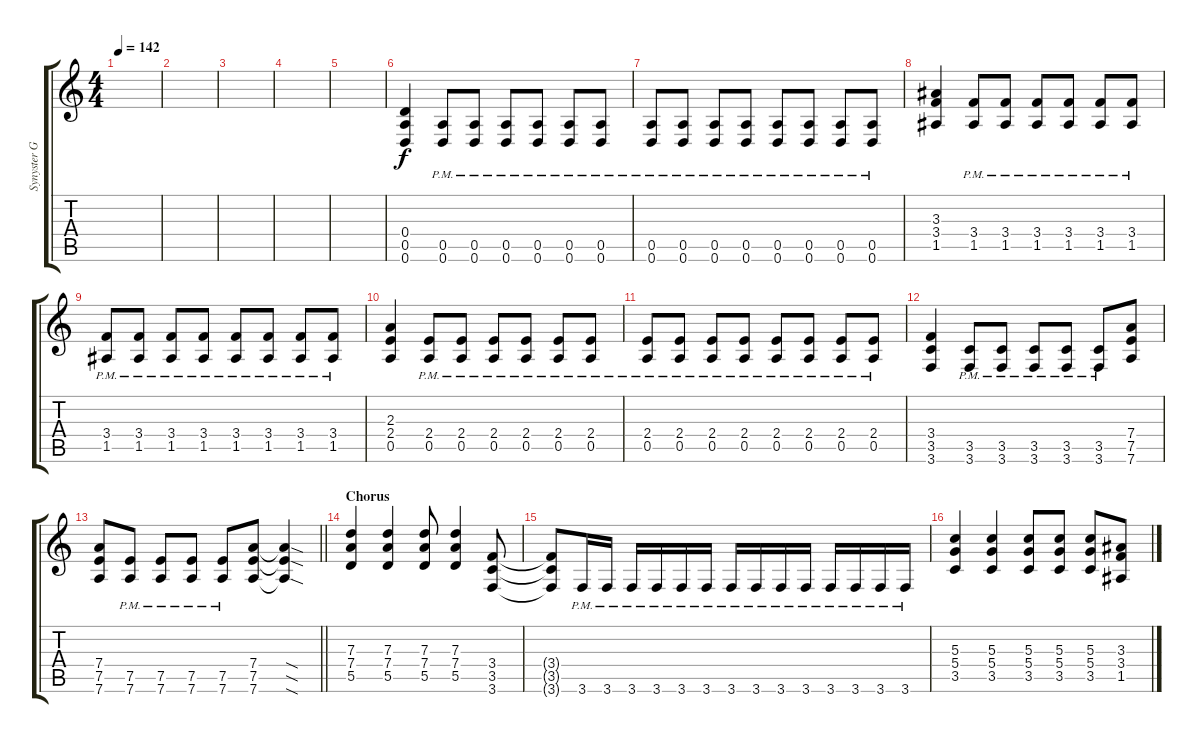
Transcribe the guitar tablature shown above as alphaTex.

\track ("Synyster Gates Rhythm" "Synyster G") {instrument distortionguitar}
\staff {score tabs}
\tuning (E4 B3 G3 D3 A2 D2) {hide}
\ts (4 4)
\tempo 142
\clef g2
\ks c
|
|
|
|
|
(0.4 0.5 0.6).4{volume 13} (0.5{pm} 0.6{pm}).8 (0.5{pm} 0.6{pm}).8 (0.5{pm} 0.6{pm}).8 (0.5{pm} 0.6{pm}).8 (0.5{pm} 0.6{pm}).8 (0.5{pm} 0.6{pm}).8 |
(0.5{pm} 0.6{pm}).8 (0.5{pm} 0.6{pm}).8 (0.5{pm} 0.6{pm}).8 (0.5{pm} 0.6{pm}).8 (0.5{pm} 0.6{pm}).8 (0.5{pm} 0.6{pm}).8 (0.5{pm} 0.6{pm}).8 (0.5{pm} 0.6{pm}).8 |
(3.3 3.4 1.5).4 (3.4{pm} 1.5{pm}).8 (3.4{pm} 1.5{pm}).8 (3.4{pm} 1.5{pm}).8 (3.4{pm} 1.5{pm}).8 (3.4{pm} 1.5{pm}).8 (3.4{pm} 1.5{pm}).8 |
(3.4{pm} 1.5{pm}).8 (3.4{pm} 1.5{pm}).8 (3.4{pm} 1.5{pm}).8 (3.4{pm} 1.5{pm}).8 (3.4{pm} 1.5{pm}).8 (3.4{pm} 1.5{pm}).8 (3.4{pm} 1.5{pm}).8 (3.4{pm} 1.5{pm}).8 |
(2.3 2.4 0.5).4 (2.4{pm} 0.5{pm}).8 (2.4{pm} 0.5{pm}).8 (2.4{pm} 0.5{pm}).8 (2.4{pm} 0.5{pm}).8 (2.4{pm} 0.5{pm}).8 (2.4{pm} 0.5{pm}).8 |
(2.4{pm} 0.5{pm}).8 (2.4{pm} 0.5{pm}).8 (2.4{pm} 0.5{pm}).8 (2.4{pm} 0.5{pm}).8 (2.4{pm} 0.5{pm}).8 (2.4{pm} 0.5{pm}).8 (2.4{pm} 0.5{pm}).8 (2.4{pm} 0.5{pm}).8 |
(3.4 3.5 3.6).4 (3.5{pm} 3.6{pm}).8 (3.5{pm} 3.6{pm}).8 (3.5{pm} 3.6{pm}).8 (3.5{pm} 3.6{pm}).8 (3.5{pm} 3.6{pm}).8 (7.4 7.5 7.6).8 |
\barLineRight lightlight
(7.4 7.5 7.6).8 (7.5{pm} 7.6{pm}).8 (7.5{pm} 7.6{pm}).8 (7.5{pm} 7.6{pm}).8 (7.5{pm} 7.6{pm}).8 (7.4 7.5 7.6).8 (7.4{sod t} 7.5{sod t} 7.6{sod t}).4 |
\section ("" "Chorus")
(7.3 7.4 5.5).4 (7.3 7.4 5.5).4 (7.3 7.4 5.5).8 (7.3 7.4 5.5).4 (3.4 3.5 3.6).8 |
(3.4{t} 3.5{t} 3.6{t}).8 3.6{pm}.16 3.6{pm}.16 3.6{pm}.16 3.6{pm}.16 3.6{pm}.16 3.6{pm}.16 3.6{pm}.16 3.6{pm}.16 3.6{pm}.16 3.6{pm}.16 3.6{pm}.16 3.6{pm}.16 3.6{pm}.16 3.6{pm}.16 |
(5.3 5.4 3.5).4 (5.3 5.4 3.5).4 (5.3 5.4 3.5).8 (5.3 5.4 3.5).8 (5.3 5.4 3.5).8 (3.3 3.4 1.5).8
